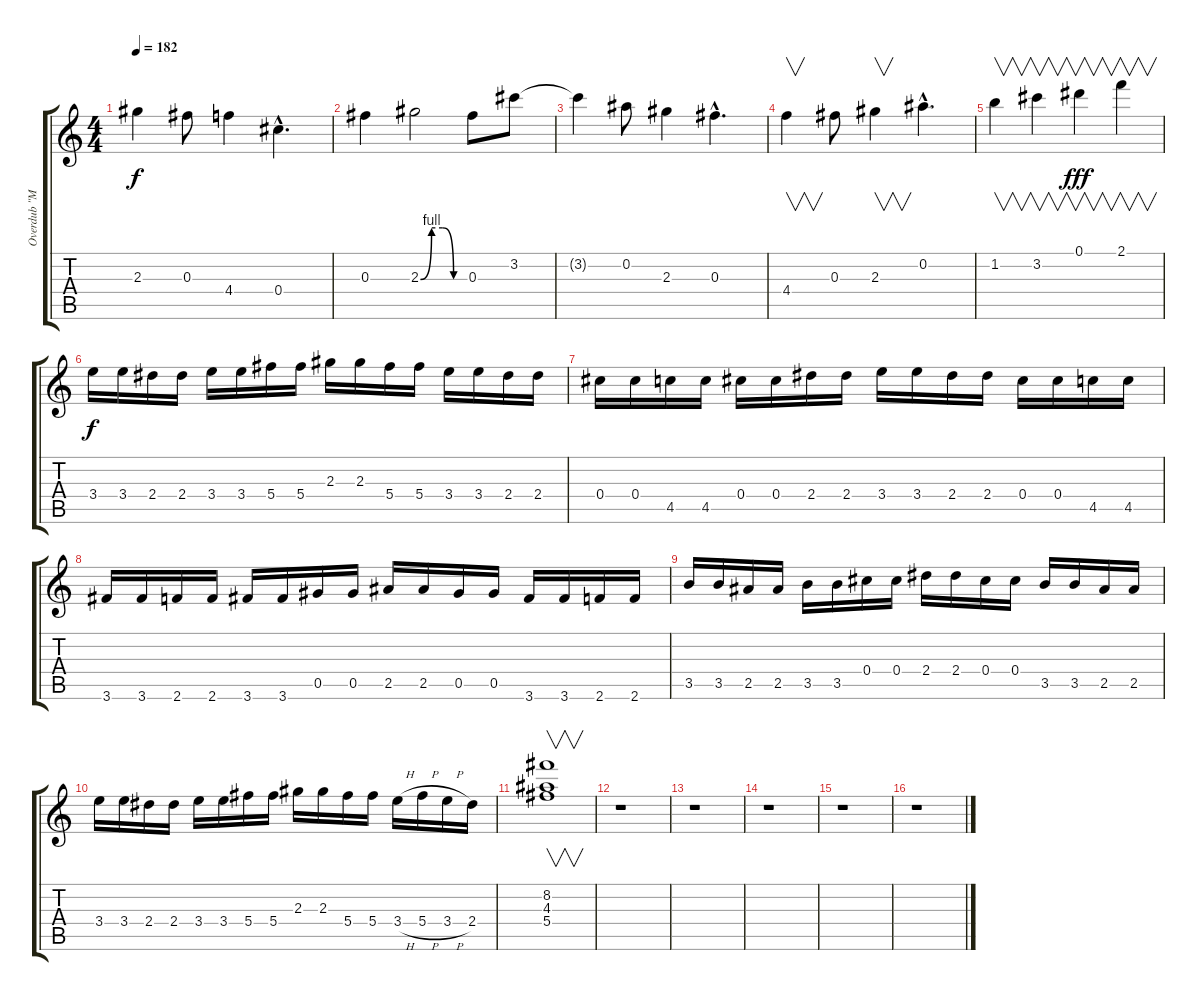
\track ("Overdub \"Magnus\"" "Overdub \"M") {instrument fretlessbass}
\staff {score tabs}
\tuning (Eb5 Bb4 Gb4 Db4 Ab3 Eb3) {hide}
\ts (4 4)
\tempo 182
\clef g2
\ks c
2.3{t}.4{dy f} 0.3.8 4.4.4 0.4{hac}.4{d} |
0.3.4 2.3{be (custom 0 0 15 4 30 4 45 0 60 0)}.2 0.3.8 3.2.8 |
3.2{t}.4 0.2.8 2.3.4 0.3{hac}.4{d} |
4.4.4{v} 0.3.8 2.3.4{v} 0.2{hac}.4{d} |
1.2.4{v} 3.2.4{v} 0.1.4{v dy fff} 2.1.4{v} |
3.4.16{dy f} 3.4.16 2.4.16 2.4.16 3.4.16 3.4.16 5.4.16 5.4.16 2.3.16 2.3.16 5.4.16 5.4.16 3.4.16 3.4.16 2.4.16 2.4.16 |
0.4.16 0.4.16 4.5.16 4.5.16 0.4.16 0.4.16 2.4.16 2.4.16 3.4.16 3.4.16 2.4.16 2.4.16 0.4.16 0.4.16 4.5.16 4.5.16 |
3.6.16 3.6.16 2.6.16 2.6.16 3.6.16 3.6.16 0.5.16 0.5.16 2.5.16 2.5.16 0.5.16 0.5.16 3.6.16 3.6.16 2.6.16 2.6.16 |
3.5.16 3.5.16 2.5.16 2.5.16 3.5.16 3.5.16 0.4.16 0.4.16 2.4.16 2.4.16 0.4.16 0.4.16 3.5.16 3.5.16 2.5.16 2.5.16 |
3.4.16 3.4.16 2.4.16 2.4.16 3.4.16 3.4.16 5.4.16 5.4.16 2.3.16 2.3.16 5.4.16 5.4.16 3.4{h}.16 5.4{h}.16 3.4{h}.16 2.4.16 |
(8.2 4.3 5.4).1{v} |
r.1 |
r.1 |
r.1 |
r.1 |
r.1
